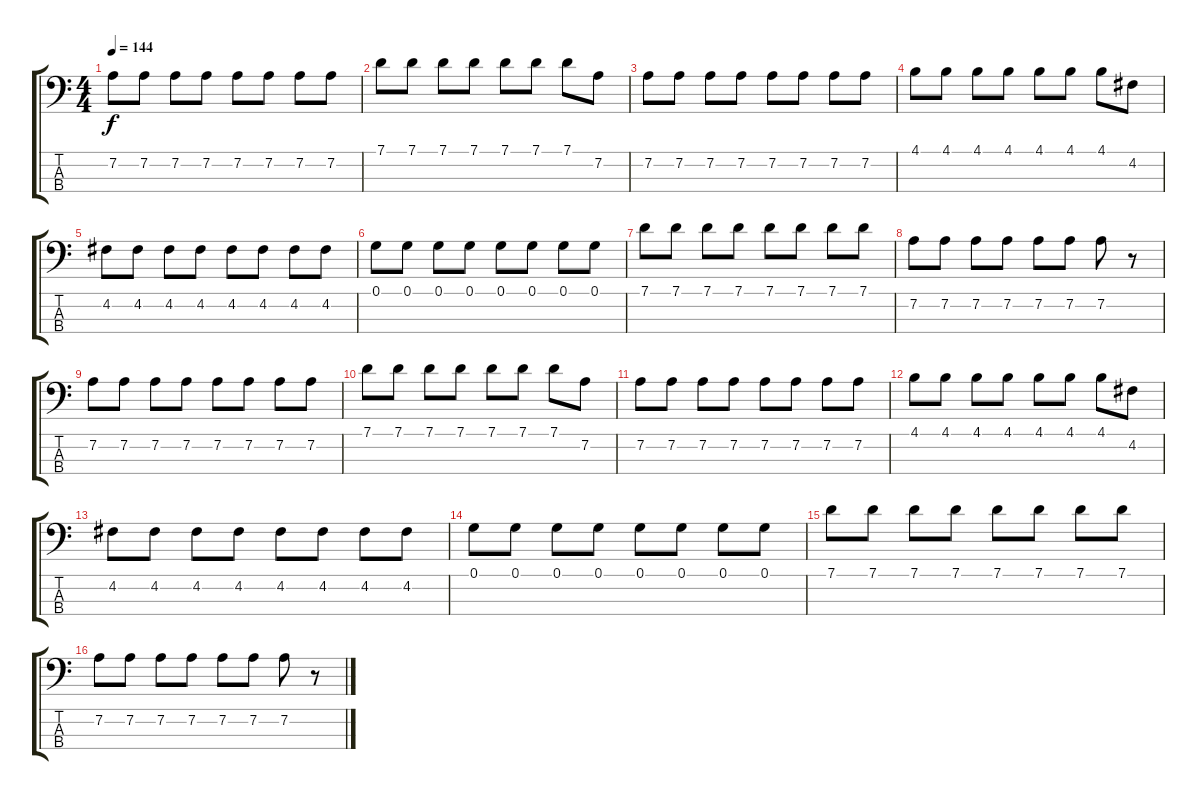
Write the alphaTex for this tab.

\track "" {instrument electricbassfinger}
\staff {score tabs}
\tuning (G2 D2 A1 E1) {hide}
\ts (4 4)
\tempo 144
\clef f4
\ks c
7.2.8{dy f} 7.2.8 7.2.8 7.2.8 7.2.8 7.2.8 7.2.8 7.2.8 |
7.1.8 7.1.8 7.1.8 7.1.8 7.1.8 7.1.8 7.1.8 7.2.8 |
7.2.8 7.2.8 7.2.8 7.2.8 7.2.8 7.2.8 7.2.8 7.2.8 |
4.1.8 4.1.8 4.1.8 4.1.8 4.1.8 4.1.8 4.1.8 4.2.8 |
4.2.8 4.2.8 4.2.8 4.2.8 4.2.8 4.2.8 4.2.8 4.2.8 |
0.1.8 0.1.8 0.1.8 0.1.8 0.1.8 0.1.8 0.1.8 0.1.8 |
7.1.8 7.1.8 7.1.8 7.1.8 7.1.8 7.1.8 7.1.8 7.1.8 |
7.2.8 7.2.8 7.2.8 7.2.8 7.2.8 7.2.8 7.2.8 r.8 |
7.2.8 7.2.8 7.2.8 7.2.8 7.2.8 7.2.8 7.2.8 7.2.8 |
7.1.8 7.1.8 7.1.8 7.1.8 7.1.8 7.1.8 7.1.8 7.2.8 |
7.2.8 7.2.8 7.2.8 7.2.8 7.2.8 7.2.8 7.2.8 7.2.8 |
4.1.8 4.1.8 4.1.8 4.1.8 4.1.8 4.1.8 4.1.8 4.2.8 |
4.2.8 4.2.8 4.2.8 4.2.8 4.2.8 4.2.8 4.2.8 4.2.8 |
0.1.8 0.1.8 0.1.8 0.1.8 0.1.8 0.1.8 0.1.8 0.1.8 |
7.1.8 7.1.8 7.1.8 7.1.8 7.1.8 7.1.8 7.1.8 7.1.8 |
7.2.8 7.2.8 7.2.8 7.2.8 7.2.8 7.2.8 7.2.8 r.8
